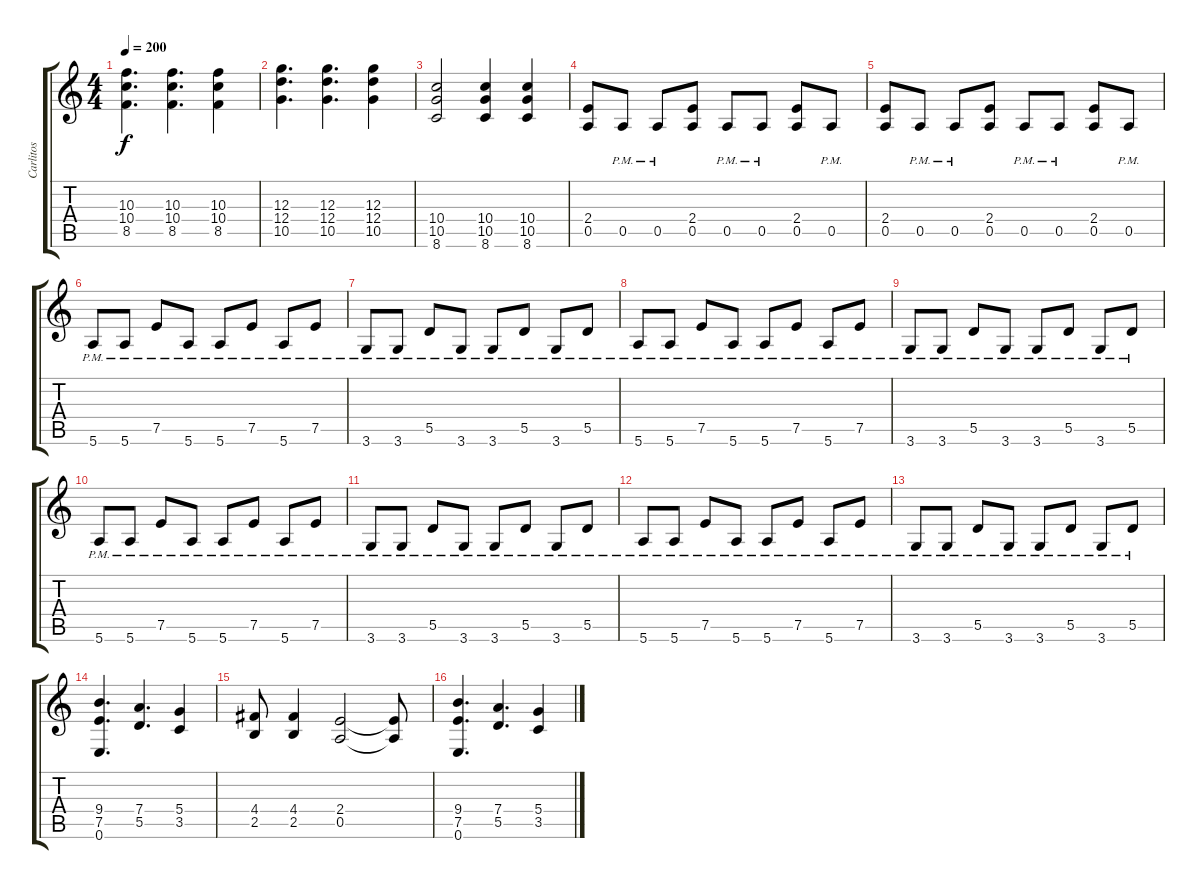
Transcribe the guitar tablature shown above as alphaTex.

\track ("Carlitos" "Carlitos") {instrument distortionguitar}
\staff {score tabs}
\tuning (E4 B3 G3 D3 A2 E2) {hide}
\ts (4 4)
\tempo 200
\clef g2
\ks c
(10.3 10.4 8.5).4{d dy f} (10.3 10.4 8.5).4{d} (10.3 10.4 8.5).4 |
(12.3 12.4 10.5).4{d} (12.3 12.4 10.5).4{d} (12.3 12.4 10.5).4 |
(10.4 10.5 8.6).2 (10.4 10.5 8.6).4 (10.4 10.5 8.6).4 |
(2.4 0.5).8 0.5{pm}.8 0.5{pm}.8 (2.4 0.5).8 0.5{pm}.8 0.5{pm}.8 (2.4 0.5).8 0.5{pm}.8 |
(2.4 0.5).8 0.5{pm}.8 0.5{pm}.8 (2.4 0.5).8 0.5{pm}.8 0.5{pm}.8 (2.4 0.5).8 0.5{pm}.8 |
5.6{pm}.8 5.6{pm}.8 7.5{pm}.8 5.6{pm}.8 5.6{pm}.8 7.5{pm}.8 5.6{pm}.8 7.5{pm}.8 |
3.6{pm}.8 3.6{pm}.8 5.5{pm}.8 3.6{pm}.8 3.6{pm}.8 5.5{pm}.8 3.6{pm}.8 5.5{pm}.8 |
5.6{pm}.8 5.6{pm}.8 7.5{pm}.8 5.6{pm}.8 5.6{pm}.8 7.5{pm}.8 5.6{pm}.8 7.5{pm}.8 |
3.6{pm}.8 3.6{pm}.8 5.5{pm}.8 3.6{pm}.8 3.6{pm}.8 5.5{pm}.8 3.6{pm}.8 5.5{pm}.8 |
5.6{pm}.8 5.6{pm}.8 7.5{pm}.8 5.6{pm}.8 5.6{pm}.8 7.5{pm}.8 5.6{pm}.8 7.5{pm}.8 |
3.6{pm}.8 3.6{pm}.8 5.5{pm}.8 3.6{pm}.8 3.6{pm}.8 5.5{pm}.8 3.6{pm}.8 5.5{pm}.8 |
5.6{pm}.8 5.6{pm}.8 7.5{pm}.8 5.6{pm}.8 5.6{pm}.8 7.5{pm}.8 5.6{pm}.8 7.5{pm}.8 |
3.6{pm}.8 3.6{pm}.8 5.5{pm}.8 3.6{pm}.8 3.6{pm}.8 5.5{pm}.8 3.6{pm}.8 5.5{pm}.8 |
(9.4 7.5 0.6).4{d} (7.4 5.5).4{d} (5.4 3.5).4 |
(4.4 2.5).8 (4.4 2.5).4 (2.4 0.5).2 (2.4{t} 0.5{t}).8 |
(9.4 7.5 0.6).4{d} (7.4 5.5).4{d} (5.4 3.5).4
